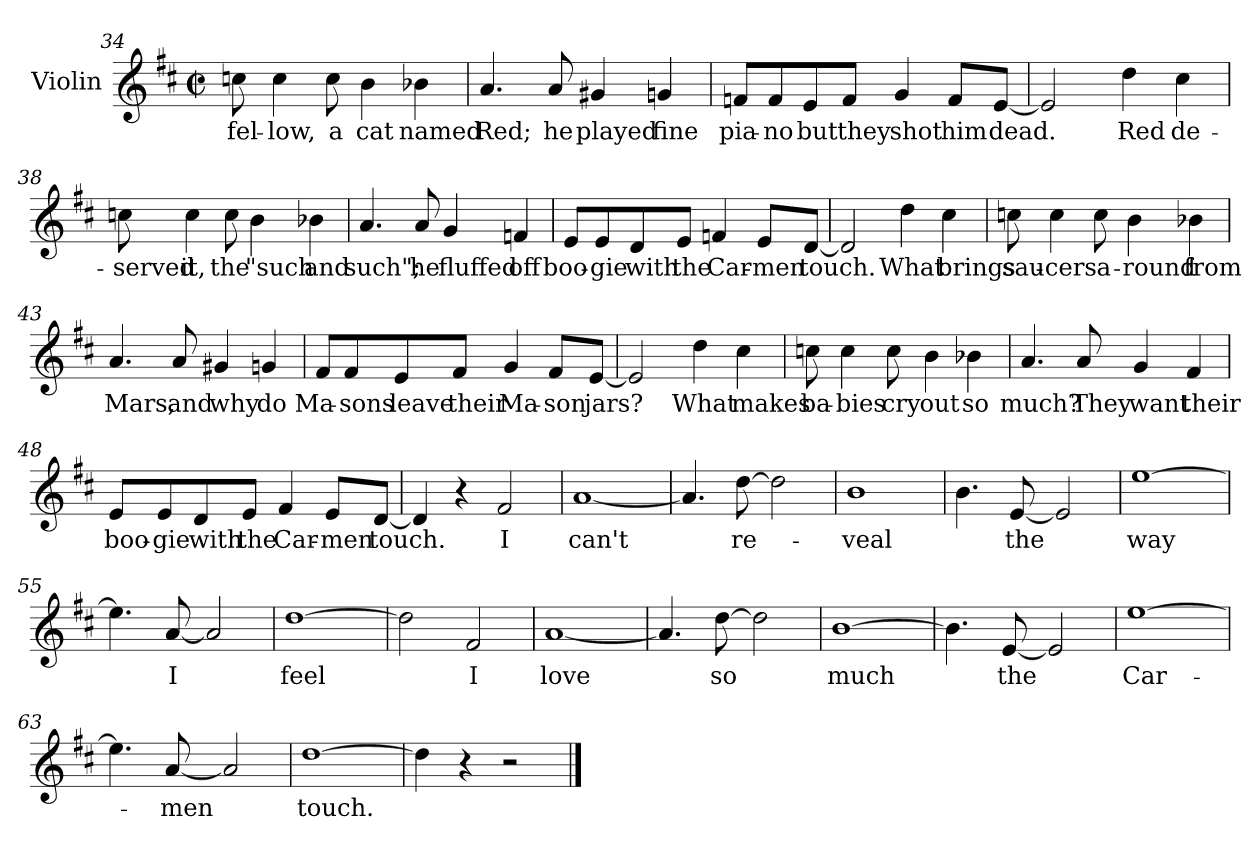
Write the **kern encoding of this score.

**kern	**text
*part1	*part1
*staff1	*staff1
*I"Violin	*
*I'Vln	*
!!LO:PB:g=z
*clefG2	*
*k[f#c#]	*
*D:	*
*M2/2	*
*met(c|)	*
=34	=34
8ccn\	fel-
4cc\	-low,
8cc\	a
4b\	cat
4b-X\	named
=35	=35
4.a/	Red;
8a/	he
4g#X/	played
4gn/	fine
=36	=36
8fn/L	pia-
8f/	-no
8e/	but
8f/J	they
4g/	shot
8f/L	him
[8e/J	dead.
=37	=37
2e/]	.
4dd\	Red
4cc#\	de-
!!LO:LB:g=z
=38	=38
8ccn\	-served
4cc\	it,
8cc\	the
4b\	"such
4b-X\	and
=39	=39
4.a/	such";
8a/	he
4g/	fluffed
4fn/	off
=40	=40
8e/L	boo-
8e/	-gie
8d/	with
8e/J	the
4fn/	Car-
8e/L	-men
[8d/J	touch.
=41	=41
2d/]	.
4dd\	What
4cc#\	brings
!!LO:LB:g=z
=42	=42
8ccn\	sau-
4cc\	-cers
8cc\	a-
4b\	-round
4b-X\	from
=43	=43
4.a/	Mars,
8a/	and
4g#X/	why
4gn/	do
=44	=44
8f#/L	Ma-
8f#/	-sons
8e/	leave
8f#/J	their
4g/	Ma-
8f#/L	-son
[8e/J	jars?
=45	=45
2e/]	.
4dd\	What
4cc#\	makes
!!LO:LB:g=z
=46	=46
8ccn\	ba-
4cc\	-bies
8cc\	cry
4b\	out
4b-X\	so
=47	=47
4.a/	much?
8a/	They
4g/	want
4f#/	their
=48	=48
8e/L	boo-
8e/	-gie
8d/	with
8e/J	the
4f#/	Car-
8e/L	-men
[8d/J	touch.
=49	=49
4d/]	.
4r	.
2f#/	I
=50	=50
[1a	can't
=51	=51
4.a/]	.
[8dd\	re-
2dd\]	.
!!LO:LB:g=z
=52	=52
1b	-veal
=53	=53
4.b\	.
[8e/	the
2e/]	.
=54	=54
[1ee	way
=55	=55
4.ee\]	.
[8a/	I
2a/]	.
=56	=56
[1dd	feel
=57	=57
2dd\]	.
2f#/	I
=58	=58
[1a	love
=59	=59
4.a/]	.
[8dd\	so
2dd\]	.
!!LO:LB:g=z
=60	=60
[1b	much
=61	=61
4.b\]	.
[8e/	the
2e/]	.
=62	=62
[1ee	Car-
=63	=63
4.ee\]	.
[8a/	-men
2a/]	.
=64	=64
[1dd	touch.
=65	=65
4dd\]	.
4r	.
2r	.
==	==
*-	*-
